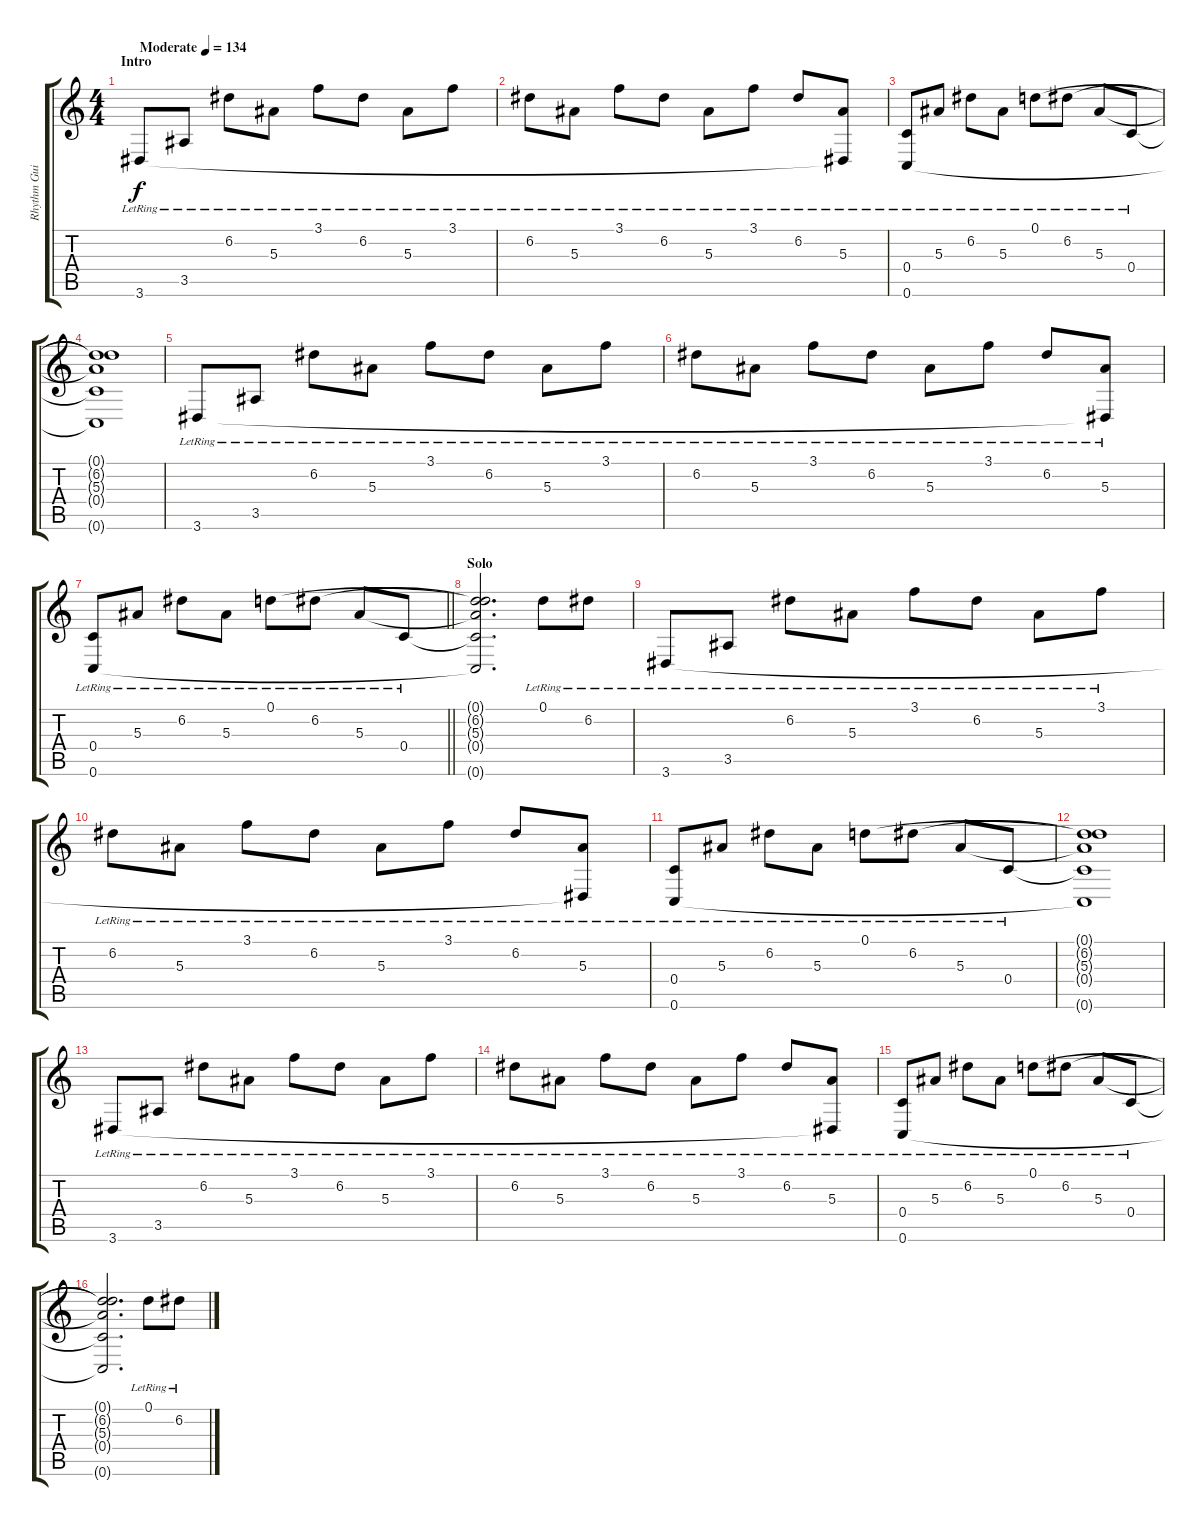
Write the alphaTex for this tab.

\track ("Rhythm Guitar" "Rhythm Gui") {instrument overdrivenguitar}
\staff {score tabs}
\tuning (D4 A3 F3 C3 G2 C2) {hide}
\ts (4 4)
\section ("" "Intro")
\tempo (134 "Moderate")
\clef g2
\ks c
3.6{lr}.8{dy f instrument electricguitarclean} 3.5{lr}.8 6.2{lr}.8 5.3{lr}.8 3.1{lr}.8 6.2{lr}.8 5.3{lr}.8 3.1{lr}.8 |
6.2{lr}.8 5.3{lr}.8 3.1{lr}.8 6.2{lr}.8 5.3{lr}.8 3.1{lr}.8 6.2{lr}.8 (5.3{lr} 3.6{t}).8 |
(0.4{lr} 0.6{lr}).8 5.3{lr}.8 6.2{lr}.8 5.3{lr}.8 0.1{lr}.8 6.2{lr}.8 5.3{lr}.8 0.4{lr}.8 |
(0.1{t} 6.2{t} 5.3{t} 0.4{t} 0.6{t}).1 |
3.6{lr}.8 3.5{lr}.8 6.2{lr}.8 5.3{lr}.8 3.1{lr}.8 6.2{lr}.8 5.3{lr}.8 3.1{lr}.8 |
6.2{lr}.8 5.3{lr}.8 3.1{lr}.8 6.2{lr}.8 5.3{lr}.8 3.1{lr}.8 6.2{lr}.8 (5.3{lr} 3.6{t}).8 |
\barLineRight lightlight
(0.4{lr} 0.6{lr}).8 5.3{lr}.8 6.2{lr}.8 5.3{lr}.8 0.1{lr}.8 6.2{lr}.8 5.3{lr}.8 0.4{lr}.8 |
\section ("" "Solo")
(0.1{t} 6.2{t} 5.3{t} 0.4{t} 0.6{t}).2{d} 0.1{lr}.8 6.2{lr}.8 |
3.6{lr}.8 3.5{lr}.8 6.2{lr}.8 5.3{lr}.8 3.1{lr}.8 6.2{lr}.8 5.3{lr}.8 3.1{lr}.8 |
6.2{lr}.8 5.3{lr}.8 3.1{lr}.8 6.2{lr}.8 5.3{lr}.8 3.1{lr}.8 6.2{lr}.8 (5.3{lr} 3.6{t}).8 |
(0.4{lr} 0.6{lr}).8 5.3{lr}.8 6.2{lr}.8 5.3{lr}.8 0.1{lr}.8 6.2{lr}.8 5.3{lr}.8 0.4{lr}.8 |
(0.1{t} 6.2{t} 5.3{t} 0.4{t} 0.6{t}).1 |
3.6{lr}.8 3.5{lr}.8 6.2{lr}.8 5.3{lr}.8 3.1{lr}.8 6.2{lr}.8 5.3{lr}.8 3.1{lr}.8 |
6.2{lr}.8 5.3{lr}.8 3.1{lr}.8 6.2{lr}.8 5.3{lr}.8 3.1{lr}.8 6.2{lr}.8 (5.3{lr} 3.6{t}).8 |
(0.4{lr} 0.6{lr}).8 5.3{lr}.8 6.2{lr}.8 5.3{lr}.8 0.1{lr}.8 6.2{lr}.8 5.3{lr}.8 0.4{lr}.8 |
(0.1{t} 6.2{t} 5.3{t} 0.4{t} 0.6{t}).2{d} 0.1{lr}.8 6.2{lr}.8
